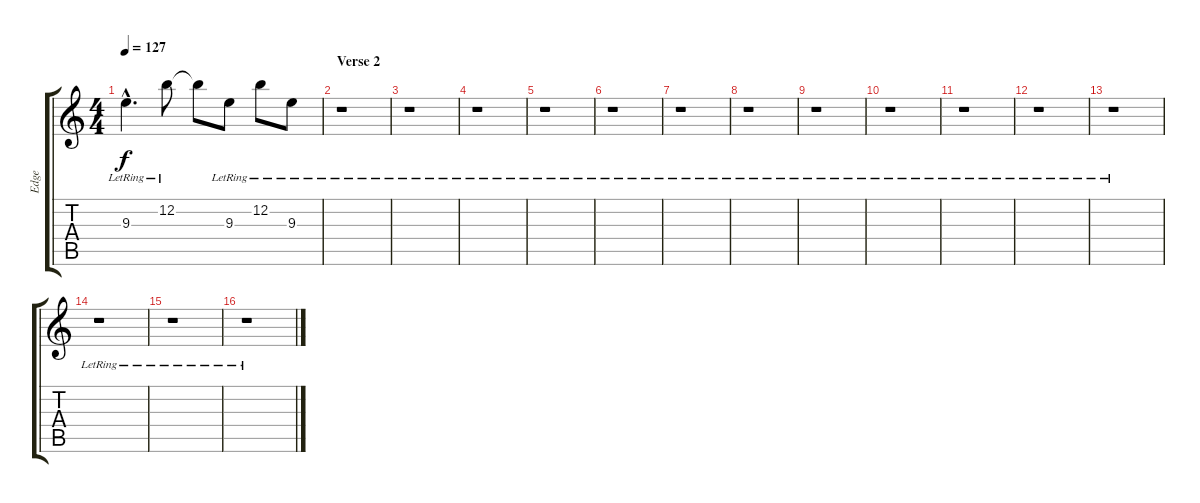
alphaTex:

\track ("Edge" "Edge") {instrument electricguitarjazz}
\staff {score tabs}
\tuning (E4 B3 G3 D3 A2 E2) {hide}
\ts (4 4)
\tempo 127
\clef g2
\ks c
9.3{hac lr}.4{d dy f} 12.2{lr}.8 12.2{t}.8 9.3{lr}.8 12.2{lr}.8 9.3{lr}.8 |
\section ("" "Verse 2")
r.1 |
r.1 |
r.1 |
r.1 |
r.1 |
r.1 |
r.1 |
r.1 |
r.1 |
r.1 |
r.1 |
r.1 |
r.1 |
r.1 |
r.1
